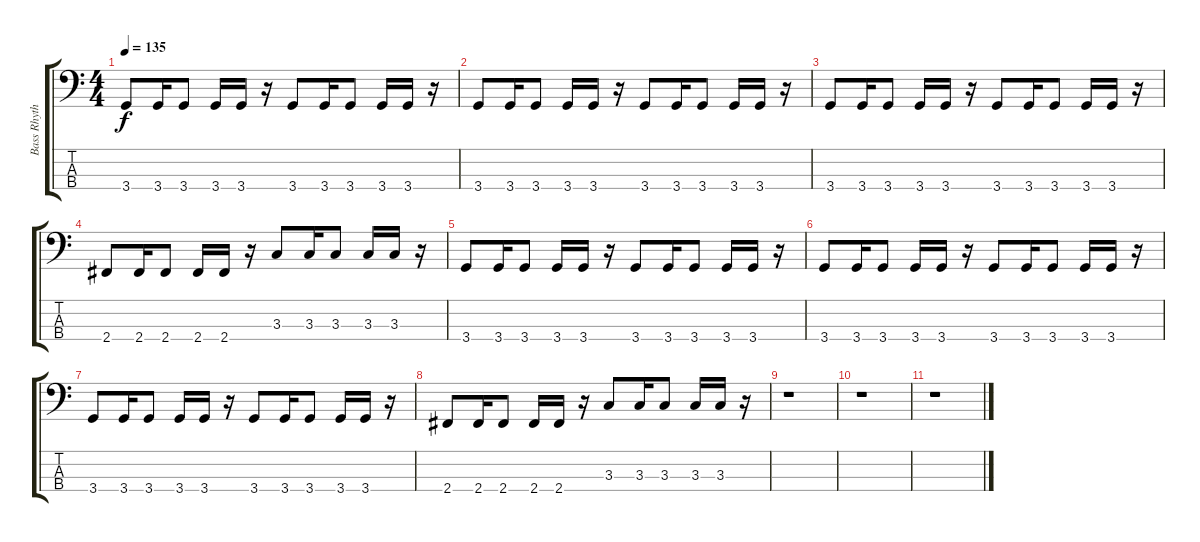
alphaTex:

\track ("Bass Rhythm" "Bass Rhyth") {instrument synthbass1}
\staff {score tabs}
\tuning (G2 D2 A1 E1) {hide}
\ts (4 4)
\tempo 135
\clef f4
\ks c
3.4.8{dy f} 3.4.16 3.4.8 3.4.16 3.4.16 r.16 3.4.8 3.4.16 3.4.8 3.4.16 3.4.16 r.16 |
3.4.8 3.4.16 3.4.8 3.4.16 3.4.16 r.16 3.4.8 3.4.16 3.4.8 3.4.16 3.4.16 r.16 |
3.4.8 3.4.16 3.4.8 3.4.16 3.4.16 r.16 3.4.8 3.4.16 3.4.8 3.4.16 3.4.16 r.16 |
2.4.8 2.4.16 2.4.8 2.4.16 2.4.16 r.16 3.3.8 3.3.16 3.3.8 3.3.16 3.3.16 r.16 |
3.4.8 3.4.16 3.4.8 3.4.16 3.4.16 r.16 3.4.8 3.4.16 3.4.8 3.4.16 3.4.16 r.16 |
3.4.8 3.4.16 3.4.8 3.4.16 3.4.16 r.16 3.4.8 3.4.16 3.4.8 3.4.16 3.4.16 r.16 |
3.4.8 3.4.16 3.4.8 3.4.16 3.4.16 r.16 3.4.8 3.4.16 3.4.8 3.4.16 3.4.16 r.16 |
2.4.8 2.4.16 2.4.8 2.4.16 2.4.16 r.16 3.3.8 3.3.16 3.3.8 3.3.16 3.3.16 r.16 |
r.1 |
r.1 |
r.1
